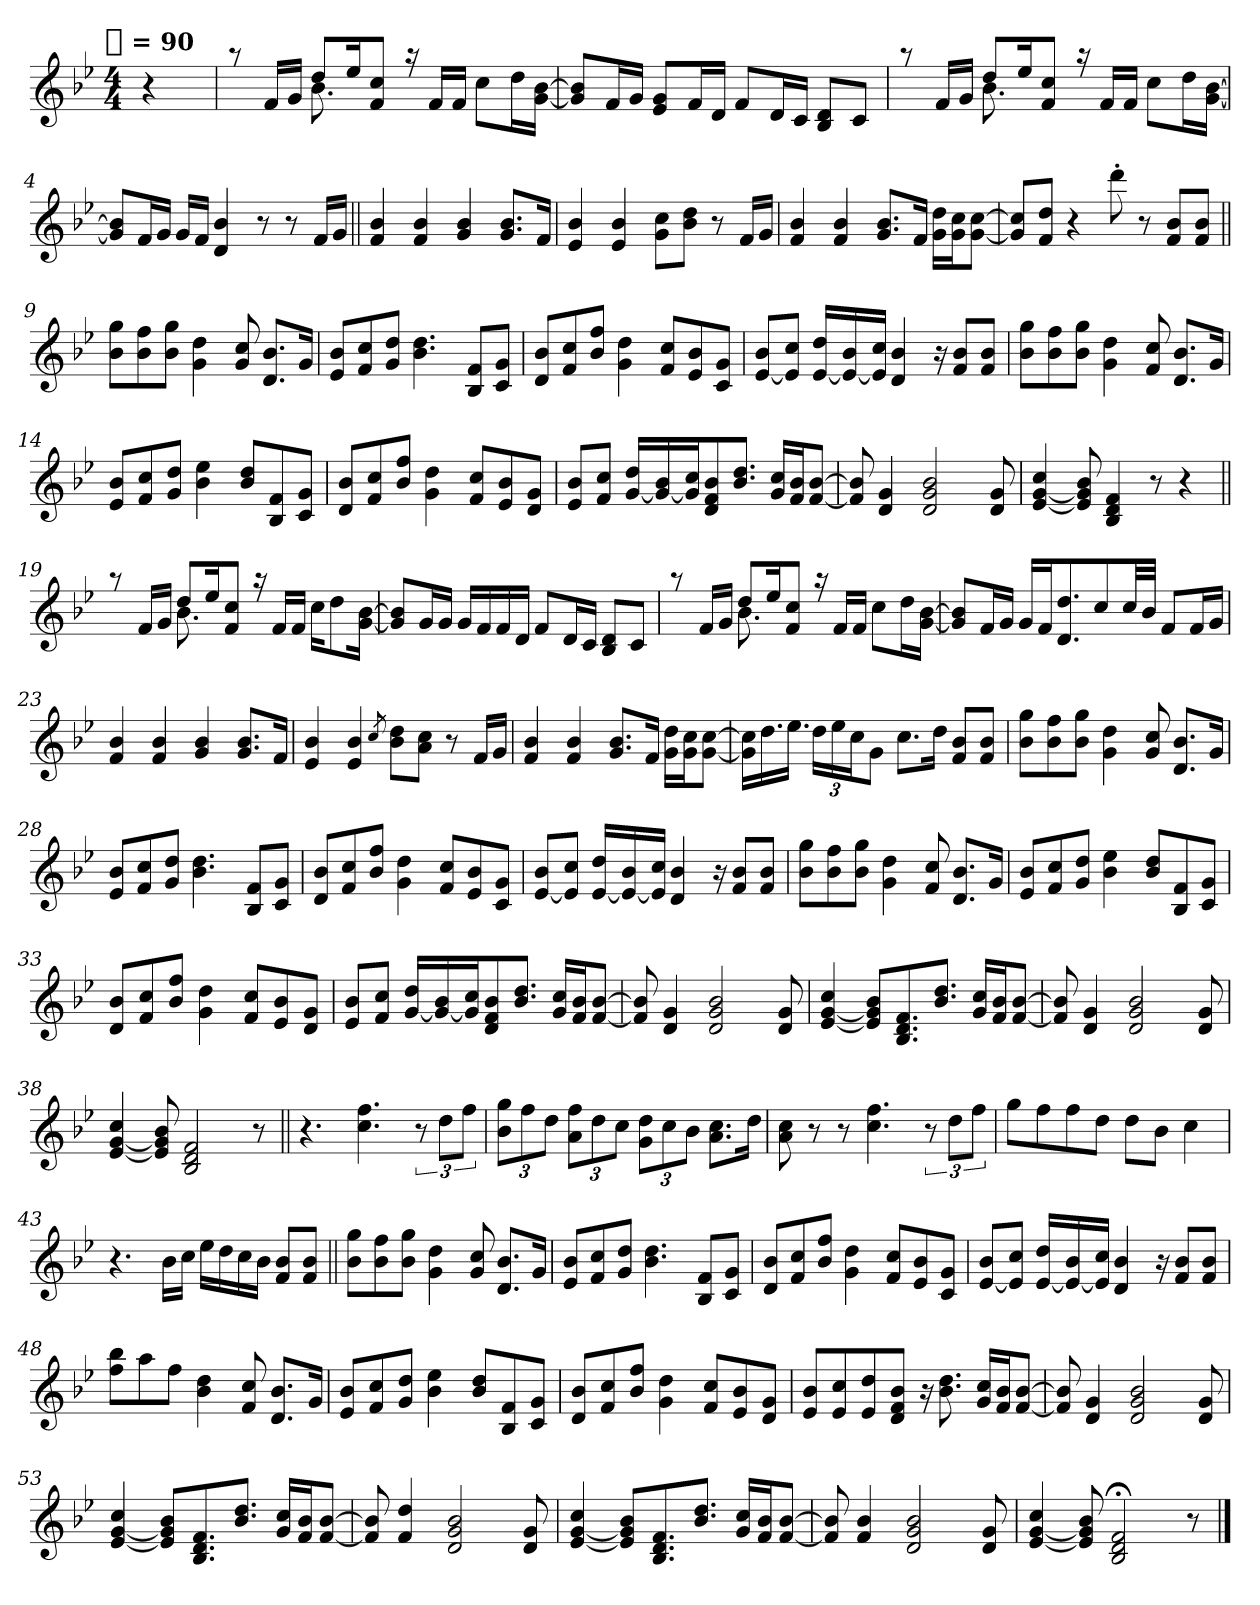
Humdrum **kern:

**kern
*part1
*staff1
*clefG2
*k[b-e-]
*B-:
!!LO:TX:omd:t=[quarter] = 90
*M4/4
*MM90
=
4r
=1
*^
8raa	4ryy
16fLL	.
16gJJ	.
8ddL	8.b-
16ee-K	.
8f 8ccJ	2ryy
16raa	.
16fLL	.
16fJJ	.
8ccL	.
16ddL	.
[16g [16b-JJ	16ryy
*v	*v
=2
8g] 8b-]L
16fL
16gJJ
8e- 8gL
16fL
16dJJ
8fL
16dL
16cJJ
8B- 8dL
8cJ
=3
*^
8raa	4ryy
16fLL	.
16gJJ	.
8ddL	8.b-
16ee-K	.
8f 8ccJ	2ryy
16raa	.
16fLL	.
16fJJ	.
8ccL	.
16ddL	.
[16g [16b-JJ	16ryy
*v	*v
=4
8g] 8b-]L
16fL
16gJJ
16gLL
16fJJ
4d 4b-
8r
8r
16fLL
16gJJ
=5||
4f 4b-
4f 4b-
4g 4b-
8.g 8.b-L
16fJk
=6
4e- 4b-
4e- 4b-
8g 8ccL
8b- 8ddJ
8r
16fLL
16gJJ
=7
4f 4b-
4f 4b-
8.g 8.b-L
16fJk
16g 16ddLL
16g 16ccJ
[8g [8ccJ
=8
8g] 8cc]L
8f 8ddJ
4r
8ddd'
8r
8f 8b-L
8f 8b-J
=9||
8b- 8ggL
8b- 8ff
8b- 8ggJ
4g 4dd
8g 8cc
8.d 8.b-L
16gJk
=10
8e- 8b-L
8f 8cc
8g 8ddJ
4.b- 4.dd
8B- 8fL
8c 8gJ
=11
8d 8b-L
8f 8cc
8b- 8ffJ
4g 4dd
8f 8ccL
8e- 8b-
8c 8gJ
=12
[8e- 8b-L
8e-] 8ccJ
[16e- 16ddLL
16e-_ 16b-
16e-] 16ccJJ
4d 4b-
16r
8f 8b-L
8f 8b-J
=13
8b- 8ggL
8b- 8ff
8b- 8ggJ
4g 4dd
8f 8cc
8.d 8.b-L
16gJk
=14
8e- 8b-L
8f 8cc
8g 8ddJ
4b- 4ee-
8b- 8ddL
8B- 8f
8c 8gJ
=15
8d 8b-L
8f 8cc
8b- 8ffJ
4g 4dd
8f 8ccL
8e- 8b-
8d 8gJ
=16
8e- 8b-L
8f 8ccJ
[16g 16ddLL
16g_ 16b-
16g] 16ccJ
8d 8f 8b-
8.b- 8.ddJ
16g 16ccLL
16f 16b-J
[8f [8b-J
=17
8f] 8b-]
4d 4g
2d 2g 2b-
8d 8g
=18
[4e- [4g 4cc
8e-] 8g] 8b-
4B- 4d 4f
8r
4r
=19||
*^
8raa	4ryy
16fLL	.
16gJJ	.
8ddL	8.b-
16ee-K	.
8f 8ccJ	2ryy
16raa	.
16fLL	.
16fJJ	.
16ccKL	.
8dd	.
[16g [16b-Jk	16ryy
*v	*v
=20
8g] 8b-]L
16gL
16gJJ
16gLL
16f
16f
16dJJ
8fL
16dL
16cJJ
8B- 8dL
8cJ
=21
*^
8raa	4ryy
16fLL	.
16gJJ	.
8ddL	8.b-
16ee-K	.
8f 8ccJ	2ryy
16raa	.
16fLL	.
16fJJ	.
8ccL	.
16ddL	.
[16g [16b-JJ	16ryy
*v	*v
=22
8g] 8b-]L
16fL
16gJJ
16gLL
16fJ
8.d 8.dd
8cc
32ccLL
32b-JJJ
8fL
16fL
16gJJ
=23
4f 4b-
4f 4b-
4g 4b-
8.g 8.b-L
16fJk
=24
4e- 4b-
4e- 4b-
8qcc/
8b- 8ddL
8a 8ccJ
8r
16fLL
16gJJ
=25
4f 4b-
4f 4b-
8.g 8.b-L
16fJk
16g 16ddLL
16g 16ccJ
[8g [8ccJ
=26
16g] 16cc]LL
16.dd
16.ee-JJ
24ddLL
24ee-
24ccJ
8gJ
8.ccL
16ddJk
8f 8b-L
8f 8b-J
=27
8b- 8ggL
8b- 8ff
8b- 8ggJ
4g 4dd
8g 8cc
8.d 8.b-L
16gJk
=28
8e- 8b-L
8f 8cc
8g 8ddJ
4.b- 4.dd
8B- 8fL
8c 8gJ
=29
8d 8b-L
8f 8cc
8b- 8ffJ
4g 4dd
8f 8ccL
8e- 8b-
8c 8gJ
=30
[8e- 8b-L
8e-] 8ccJ
[16e- 16ddLL
16e-_ 16b-
16e-] 16ccJJ
4d 4b-
16r
8f 8b-L
8f 8b-J
=31
8b- 8ggL
8b- 8ff
8b- 8ggJ
4g 4dd
8f 8cc
8.d 8.b-L
16gJk
=32
8e- 8b-L
8f 8cc
8g 8ddJ
4b- 4ee-
8b- 8ddL
8B- 8f
8c 8gJ
=33
8d 8b-L
8f 8cc
8b- 8ffJ
4g 4dd
8f 8ccL
8e- 8b-
8d 8gJ
=34
8e- 8b-L
8f 8ccJ
[16g 16ddLL
16g_ 16b-
16g] 16ccJ
8d 8f 8b-
8.b- 8.ddJ
16g 16ccLL
16f 16b-J
[8f [8b-J
=35
8f] 8b-]
4d 4g
2d 2g 2b-
8d 8g
=36
[4e- [4g 4cc
8e-] 8g] 8b-L
8.B- 8.d 8.f
8.b- 8.ddJ
16g 16ccLL
16f 16b-J
[8f [8b-J
=37
8f] 8b-]
4d 4g
2d 2g 2b-
8d 8g
=38
[4e- [4g 4cc
8e-] 8g] 8b-
2B- 2d 2f
8r
=39||
4.r
4.cc 4.ff
12r
12ddL
12ffJ
=40
12b- 12ggL
12ff
12ddJ
12a 12ffL
12dd
12ccJ
12g 12ddL
12cc
12b-J
8.a 8.ccL
16ddJk
=41
8a 8cc
8r
8r
4.cc 4.ff
12r
12ddL
12ffJ
=42
8ggL
8ff
8ff
8ddJ
8ddL
8b-J
4cc
=43
4.r
16b-LL
16ccJJ
16ee-LL
16dd
16cc
16b-JJ
8f 8b-L
8f 8b-J
=44||
8b- 8ggL
8b- 8ff
8b- 8ggJ
4g 4dd
8g 8cc
8.d 8.b-L
16gJk
=45
8e- 8b-L
8f 8cc
8g 8ddJ
4.b- 4.dd
8B- 8fL
8c 8gJ
=46
8d 8b-L
8f 8cc
8b- 8ffJ
4g 4dd
8f 8ccL
8e- 8b-
8c 8gJ
=47
[8e- 8b-L
8e-] 8ccJ
[16e- 16ddLL
16e-_ 16b-
16e-] 16ccJJ
4d 4b-
16r
8f 8b-L
8f 8b-J
=48
8ff 8bb-L
8aa
8ffJ
4b- 4dd
8f 8cc
8.d 8.b-L
16gJk
=49
8e- 8b-L
8f 8cc
8g 8ddJ
4b- 4ee-
8b- 8ddL
8B- 8f
8c 8gJ
=50
8d 8b-L
8f 8cc
8b- 8ffJ
4g 4dd
8f 8ccL
8e- 8b-
8d 8gJ
=51
8e- 8b-L
8e- 8cc
8e- 8dd
8d 8f 8b-J
16r
8.b- 8.dd
16g 16ccLL
16f 16b-J
[8f [8b-J
=52
8f] 8b-]
4d 4g
2d 2g 2b-
8d 8g
=53
[4e- [4g 4cc
8e-] 8g] 8b-L
8.B- 8.d 8.f
8.b- 8.ddJ
16g 16ccLL
16f 16b-J
[8f [8b-J
=54
8f] 8b-]
4f 4dd
2d 2g 2b-
8d 8g
=55
[4e- [4g 4cc
8e-] 8g] 8b-L
8.B- 8.d 8.f
8.b- 8.ddJ
16g 16ccLL
16f 16b-J
[8f [8b-J
=56
8f] 8b-]
4f 4b-
2d 2g 2b-
8d 8g
=57
[4e- [4g 4cc
8e-] 8g] 8b-
2B-;< 2d;< 2f;<
8r
==
*-
